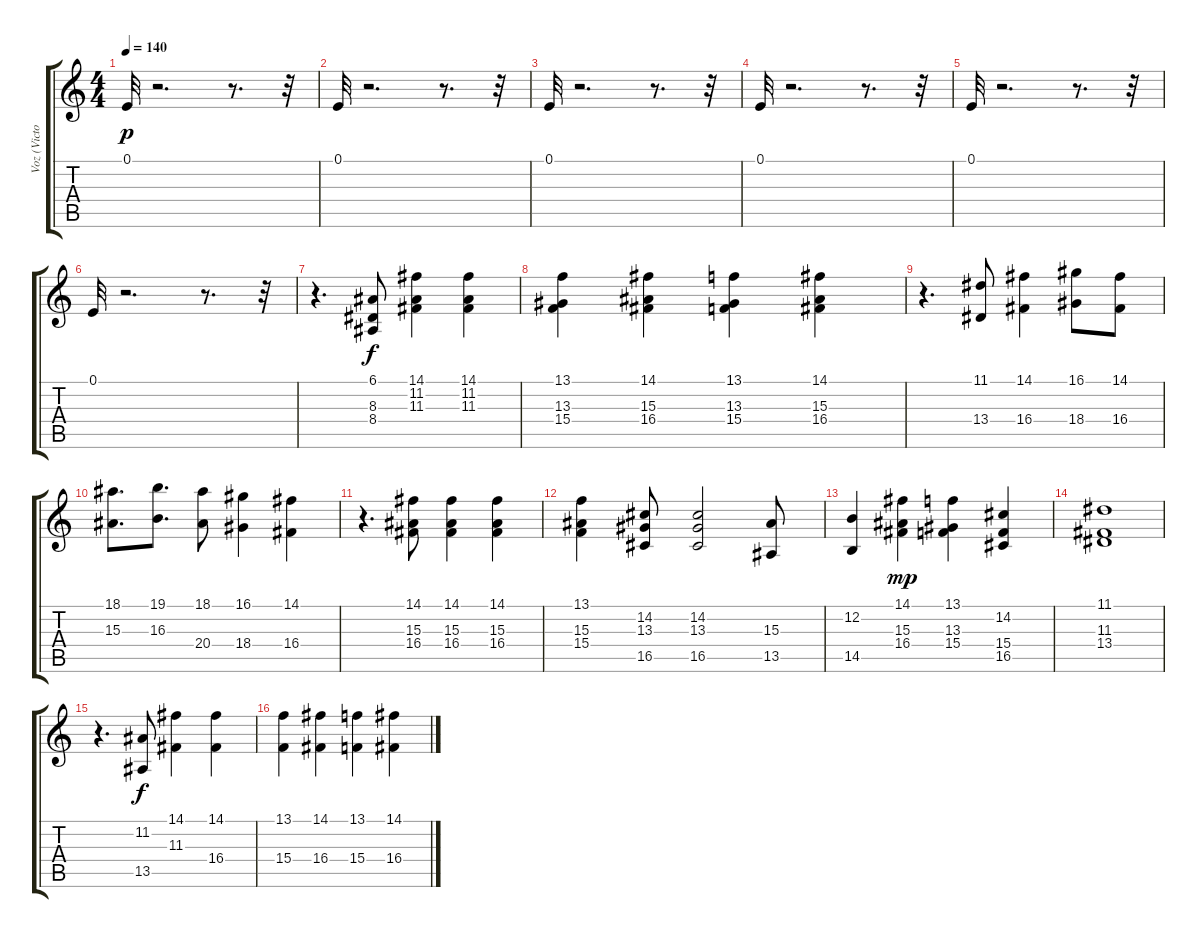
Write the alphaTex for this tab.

\track ("Voz (Victor García)" "Voz (Victo") {instrument lead6voice}
\staff {score tabs}
\tuning (E4 B3 G3 D3 A2 E2) {hide}
\ts (4 4)
\tempo 140
\clef g2
\ks c
0.1.32{dy p} r.2{d} r.8{d} r.32 |
0.1.32 r.2{d} r.8{d} r.32 |
0.1.32 r.2{d} r.8{d} r.32 |
0.1.32 r.2{d} r.8{d} r.32 |
0.1.32 r.2{d} r.8{d} r.32 |
0.1.32 r.2{d} r.8{d} r.32 |
r.4{d} (6.1 8.3 8.4).8{dy f} (14.1 11.2 11.3).4 (14.1 11.2 11.3).4 |
(13.1 13.3 15.4).4 (14.1 15.3 16.4).4 (13.1 13.3 15.4).4 (14.1 15.3 16.4).4 |
r.4{d} (11.1 13.4).8 (14.1 16.4).4 (16.1 18.4).8 (14.1 16.4).8 |
(18.1 15.3).8{d} (19.1 16.3).8{d} (18.1 20.4).8 (16.1 18.4).4 (14.1 16.4).4 |
r.4{d} (14.1 15.3 16.4).8 (14.1 15.3 16.4).4 (14.1 15.3 16.4).4 |
(13.1 15.3 15.4).4 (14.2 13.3 16.5).8 (14.2 13.3 16.5).2 (15.3 13.5).8 |
(12.2 14.5).4 (14.1 15.3 16.4).4{dy mp} (13.1 13.3 15.4).4 (14.2 15.4 16.5).4 |
(11.1 11.3 13.4).1 |
r.4{d} (11.2 13.5).8{dy f} (14.1 11.3).4 (14.1 16.4).4 |
(13.1 15.4).4 (14.1 16.4).4 (13.1 15.4).4 (14.1 16.4).4
